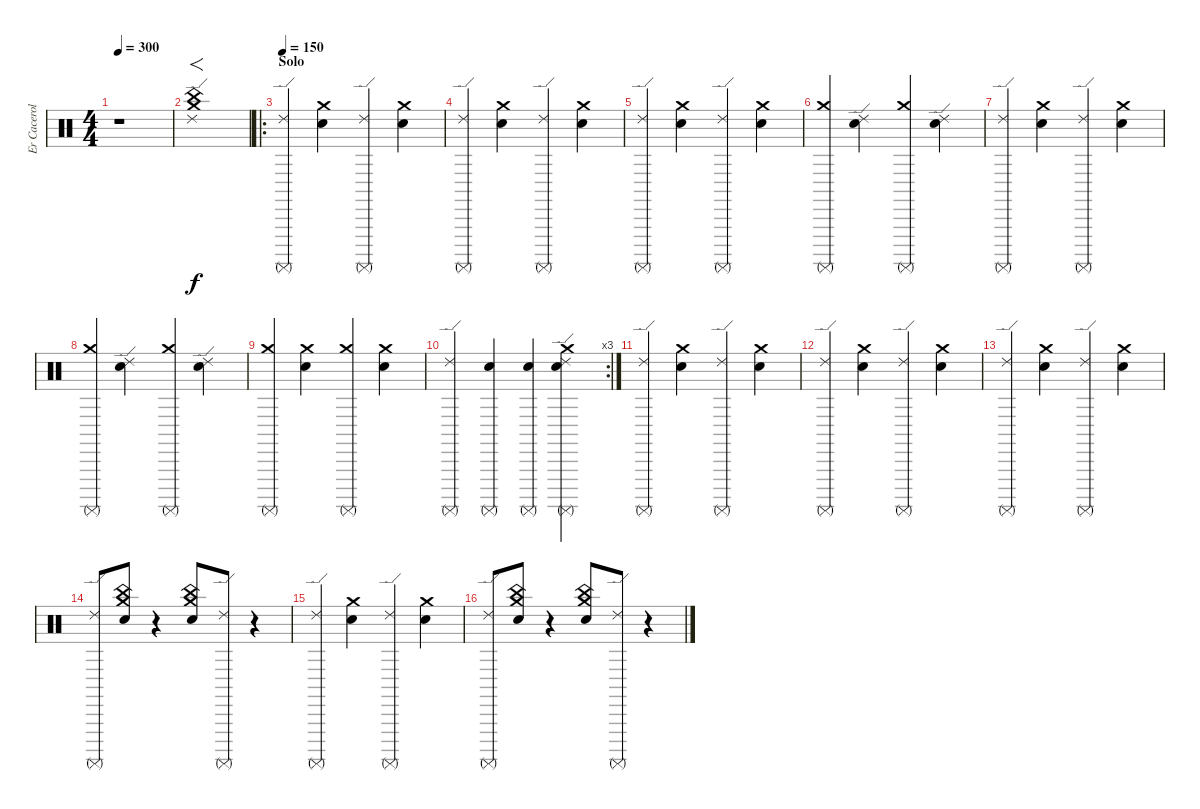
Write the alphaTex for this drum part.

\track ("Er Cacerolas" "Er Cacerol") {instrument percussion}
\staff {score}
\articulation defaults
\ts (4 4)
\tempo 300
\clef neutral
\ks c
r.1{dy f} |
("China (hit)" "Ride (edge) 2" "Crash medium (hit)").1{f} |
\ro
\section ("" "Solo")
\tempo 150
("Ride (edge) 2" "Surdo (mute)").4 ("Crash medium (hit)" "Electric Snare (hit)").4 ("Ride (edge) 2" "Surdo (mute)").4 ("Crash medium (hit)" "Electric Snare (hit)").4 |
("Ride (edge) 2" "Surdo (mute)").4 ("Crash medium (hit)" "Electric Snare (hit)").4 ("Ride (edge) 2" "Surdo (mute)").4 ("Crash medium (hit)" "Electric Snare (hit)").4 |
("Ride (edge) 2" "Surdo (mute)").4 ("Crash medium (hit)" "Electric Snare (hit)").4 ("Ride (edge) 2" "Surdo (mute)").4 ("Crash medium (hit)" "Electric Snare (hit)").4 |
("Crash medium (hit)" "Surdo (mute)").4 ("Ride (edge) 2" "Electric Snare (hit)").4 ("Crash medium (hit)" "Surdo (mute)").4 ("Ride (edge) 2" "Electric Snare (hit)").4 |
("Ride (edge) 2" "Surdo (mute)").4 ("Crash medium (hit)" "Electric Snare (hit)").4 ("Ride (edge) 2" "Surdo (mute)").4 ("Crash medium (hit)" "Electric Snare (hit)").4 |
("Crash medium (hit)" "Surdo (mute)").4 ("Ride (edge) 2" "Electric Snare (hit)").4 ("Crash medium (hit)" "Surdo (mute)").4 ("Ride (edge) 2" "Electric Snare (hit)").4 |
("Crash medium (hit)" "Surdo (mute)").4 ("Crash medium (hit)" "Electric Snare (hit)").4 ("Crash medium (hit)" "Surdo (mute)").4 ("Crash medium (hit)" "Electric Snare (hit)").4 |
\rc 3
("Ride (edge) 2" "Surdo (mute)").4 ("Surdo (mute)" "Electric Snare (hit)").4 ("Surdo (mute)" "Electric Snare (hit)").4 ("Surdo (mute)" "Electric Snare (hit)" "Ride (edge) 2" "Crash medium (hit)").4 |
("Ride (edge) 2" "Surdo (mute)").4 ("Crash medium (hit)" "Electric Snare (hit)").4 ("Ride (edge) 2" "Surdo (mute)").4 ("Crash medium (hit)" "Electric Snare (hit)").4 |
("Ride (edge) 2" "Surdo (mute)").4 ("Crash medium (hit)" "Electric Snare (hit)").4 ("Ride (edge) 2" "Surdo (mute)").4 ("Crash medium (hit)" "Electric Snare (hit)").4 |
("Ride (edge) 2" "Surdo (mute)").4 ("Crash medium (hit)" "Electric Snare (hit)").4 ("Ride (edge) 2" "Surdo (mute)").4 ("Crash medium (hit)" "Electric Snare (hit)").4 |
("Ride (edge) 2" "Surdo (mute)").8 ("China (hit)" "Crash medium (hit)" "Electric Snare (hit)").8 r.4 ("China (hit)" "Crash medium (hit)" "Electric Snare (hit)").8 ("Ride (edge) 2" "Surdo (mute)").8 r.4 |
("Ride (edge) 2" "Surdo (mute)").4 ("Crash medium (hit)" "Electric Snare (hit)").4 ("Ride (edge) 2" "Surdo (mute)").4 ("Crash medium (hit)" "Electric Snare (hit)").4 |
("Ride (edge) 2" "Surdo (mute)").8 ("China (hit)" "Crash medium (hit)" "Electric Snare (hit)").8 r.4 ("China (hit)" "Crash medium (hit)" "Electric Snare (hit)").8 ("Ride (edge) 2" "Surdo (mute)").8 r.4
